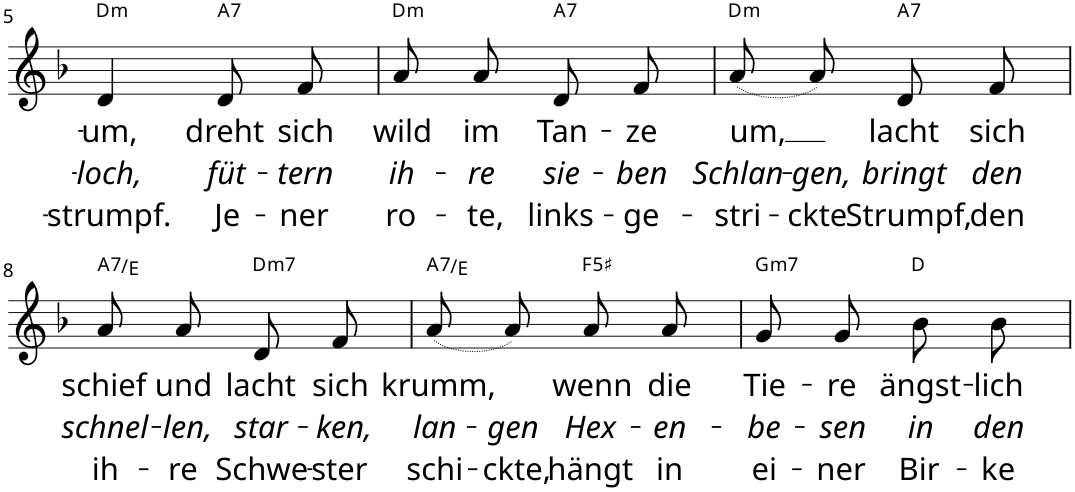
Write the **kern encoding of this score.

**kern	**text	**text	**text	**harte
*part1	*part1	*part1	*part1	*part1
*staff1	*staff1	*staff1	*staff1	*
*I"P1	*	*	*	*
!!LO:PB:g=z
*clefG2	*	*	*	*
*k[b-]	*	*	*	*
*M2/4	*	*	*	*
=5	=5	=5	=5	=5
!	!LO:LY:b	!LO:LY:b	!LO:LY:b	!LO:H:kt=m
4d/	-um,	-loch,	-strumpf.	D:min
!	!LO:LY:b	!LO:LY:b	!LO:LY:b	!LO:H:kt=7
8d/L	dreht	füt-	Je-	A:7
!	!LO:LY:b	!LO:LY:b	!LO:LY:b	!
8f/J	sich	-tern	-ner	.
=6	=6	=6	=6	=6
!	!LO:LY:b	!LO:LY:b	!LO:LY:b	!LO:H:kt=m
8a/L	wild	ih-	ro-	D:min
!	!LO:LY:b	!LO:LY:b	!LO:LY:b	!
8a/J	im	-re	-te,	.
!	!LO:LY:b	!LO:LY:b	!LO:LY:b	!LO:H:kt=7
8d/L	Tan-	sie-	links-	A:7
!	!LO:LY:b	!LO:LY:b	!LO:LY:b	!
8f/J	-ze	-ben	-ge-	.
=7	=7	=7	=7	=7
!	!LO:LY:b	!LO:LY:b	!LO:LY:b	!LO:H:kt=m
(8a/L	um,	Schlan-	-stri-	D:min
!	!	!LO:LY:b	!LO:LY:b	!
8a/J)	.	-gen,	-ckte	.
!	!LO:LY:b	!LO:LY:b	!LO:LY:b	!LO:H:kt=7
8d/L	lacht	bringt	Strumpf,	A:7
!	!LO:LY:b	!LO:LY:b	!LO:LY:b	!
8f/J	sich	den	den	.
!!LO:LB:g=z
=8	=8	=8	=8	=8
!	!LO:LY:b	!LO:LY:b	!LO:LY:b	!LO:H:kt=7
8a/L	schief	schnel-	ih-	A:7/5
!	!LO:LY:b	!LO:LY:b	!LO:LY:b	!
8a/J	und	-len,	-re	.
!	!LO:LY:b	!LO:LY:b	!LO:LY:b	!LO:H:kt=m7
8d/L	lacht	star-	Schwe-	D:min7
!	!LO:LY:b	!LO:LY:b	!LO:LY:b	!
8f/J	sich	-ken,	-ster	.
=9	=9	=9	=9	=9
!	!LO:LY:b	!LO:LY:b	!LO:LY:b	!LO:H:kt=7
(8a/L	krumm,	lan-	schi-	A:7/5
!	!	!LO:LY:b	!LO:LY:b	!
8a/J)	.	-gen	-ckte,	.
!	!LO:LY:b	!LO:LY:b	!LO:LY:b	!
8a/L	wenn	Hex-	hängt	F:(3,#5)
!	!LO:LY:b	!LO:LY:b	!LO:LY:b	!
8a/J	die	-en-	in	.
=10	=10	=10	=10	=10
!	!LO:LY:b	!LO:LY:b	!LO:LY:b	!LO:H:kt=m7
8g/L	Tie-	-be-	ei-	G:min7
!	!LO:LY:b	!LO:LY:b	!LO:LY:b	!
8g/J	-re	-sen	-ner	.
!	!LO:LY:b	!LO:LY:b	!LO:LY:b	!
8b-\L	ängst-	in	Bir-	D:maj
!	!LO:LY:b	!LO:LY:b	!LO:LY:b	!
8b-\J	-lich	den	-ke	.
=	=	=	=	=
*-	*-	*-	*-	*-
